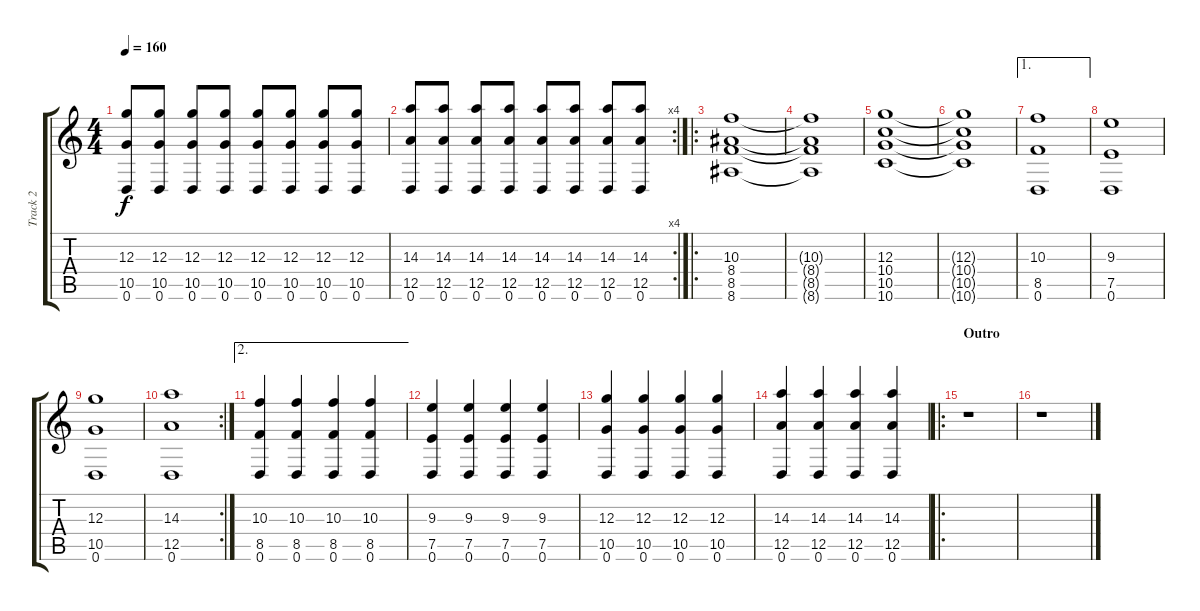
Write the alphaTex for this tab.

\track ("Track 2" "Track 2") {instrument distortionguitar}
\staff {score tabs}
\tuning (E4 B3 G3 D3 A2 D2) {hide}
\ts (4 4)
\tempo 160
\clef g2
\ks c
(12.3 10.5 0.6).8{dy f} (12.3 10.5 0.6).8 (12.3 10.5 0.6).8 (12.3 10.5 0.6).8 (12.3 10.5 0.6).8 (12.3 10.5 0.6).8 (12.3 10.5 0.6).8 (12.3 10.5 0.6).8 |
\rc 4
(14.3 12.5 0.6).8 (14.3 12.5 0.6).8 (14.3 12.5 0.6).8 (14.3 12.5 0.6).8 (14.3 12.5 0.6).8 (14.3 12.5 0.6).8 (14.3 12.5 0.6).8 (14.3 12.5 0.6).8 |
\ro
(10.3 8.4 8.5 8.6).1 |
(10.3{t} 8.4{t} 8.5{t} 8.6{t}).1 |
(12.3 10.4 10.5 10.6).1 |
(12.3{t} 10.4{t} 10.5{t} 10.6{t}).1 |
\ae 1
(10.3 8.5 0.6).1 |
(9.3 7.5 0.6).1 |
(12.3 10.5 0.6).1 |
\rc 2
(14.3 12.5 0.6).1 |
\ae 2
(10.3 8.5 0.6).4 (10.3 8.5 0.6).4 (10.3 8.5 0.6).4 (10.3 8.5 0.6).4 |
(9.3 7.5 0.6).4 (9.3 7.5 0.6).4 (9.3 7.5 0.6).4 (9.3 7.5 0.6).4 |
(12.3 10.5 0.6).4 (12.3 10.5 0.6).4 (12.3 10.5 0.6).4 (12.3 10.5 0.6).4 |
(14.3 12.5 0.6).4 (14.3 12.5 0.6).4 (14.3 12.5 0.6).4 (14.3 12.5 0.6).4 |
\ro
\section ("" "Outro")
r.1 |
r.1
